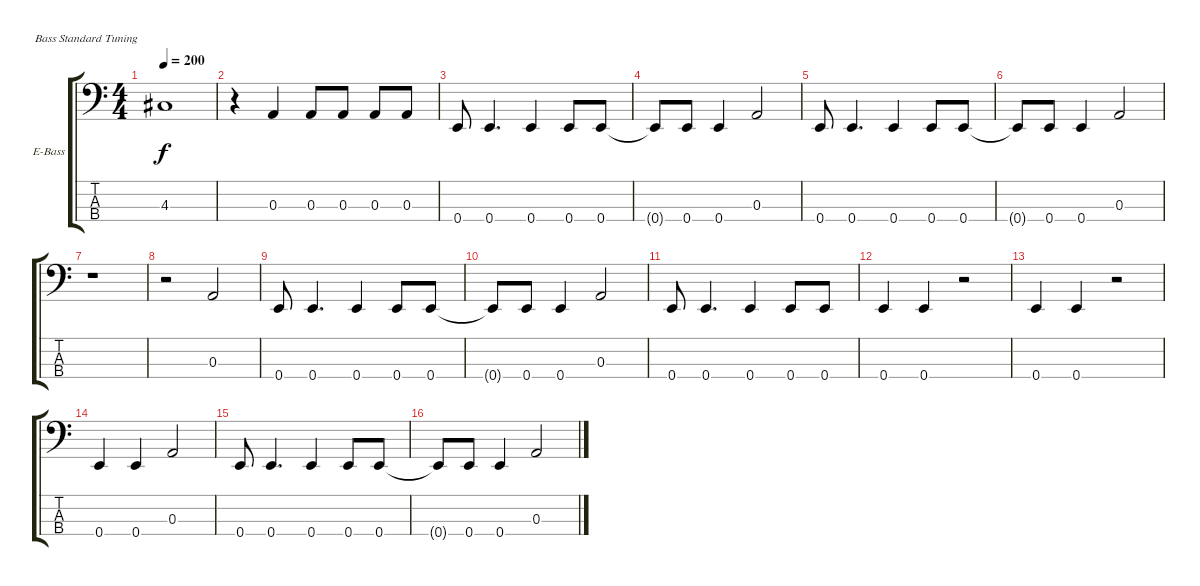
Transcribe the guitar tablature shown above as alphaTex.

\bracketExtendMode groupsimilarinstruments
\firstSystemTrackNameOrientation horizontal
\otherSystemsTrackNameOrientation horizontal
\track ("Cone" "E-Bass") {instrument electricbasspick}
\staff {score tabs}
\tuning (G2 D2 A1 E1)
\ts (4 4)
\tempo 200
\clef f4
\ks c
4.3.1{dy f} |
r.4 0.3.4 0.3.8 0.3.8 0.3.8 0.3.8 |
0.4.8 0.4.4{d} 0.4.4 0.4.8 0.4.8 |
0.4{t}.8 0.4.8 0.4.4 0.3.2 |
0.4.8 0.4.4{d} 0.4.4 0.4.8 0.4.8 |
0.4{t}.8 0.4.8 0.4.4 0.3.2 |
r.1 |
r.2 0.3.2 |
0.4.8 0.4.4{d} 0.4.4 0.4.8 0.4.8 |
0.4{t}.8 0.4.8 0.4.4 0.3.2 |
0.4.8 0.4.4{d} 0.4.4 0.4.8 0.4.8 |
0.4.4 0.4.4 r.2 |
0.4.4 0.4.4 r.2 |
0.4.4 0.4.4 0.3.2 |
0.4.8 0.4.4{d} 0.4.4 0.4.8 0.4.8 |
0.4{t}.8 0.4.8 0.4.4 0.3.2
